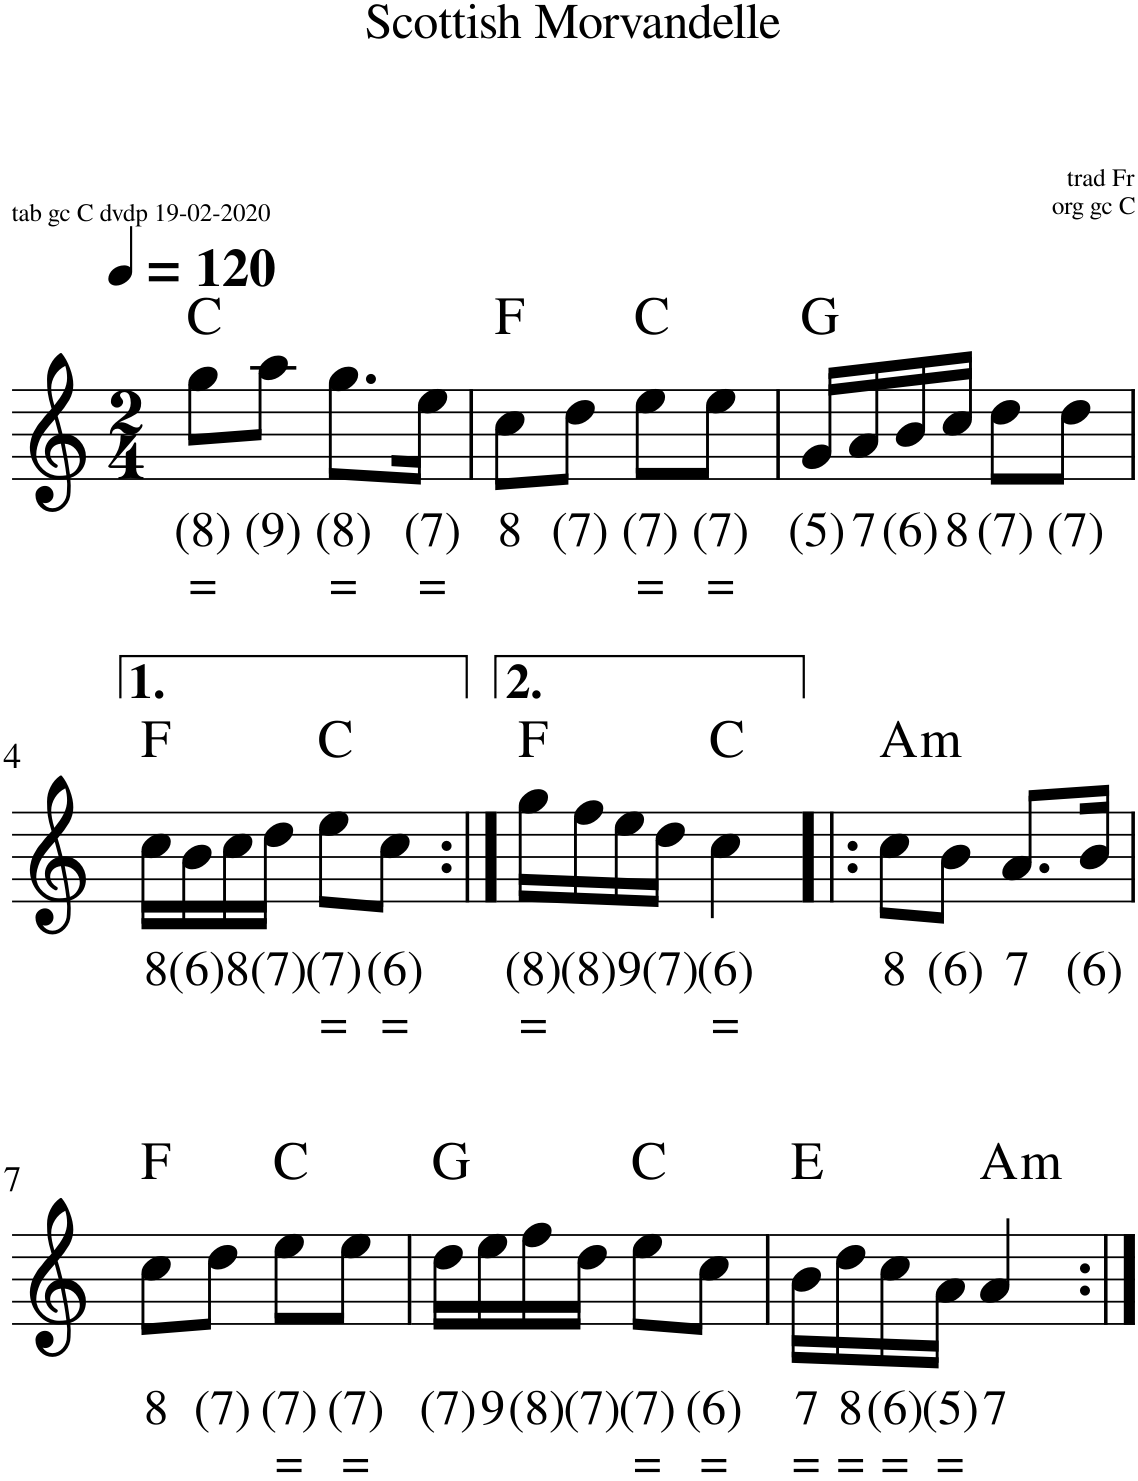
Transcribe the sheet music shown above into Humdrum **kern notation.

**kern	**text	**text	**harte
*part1	*part1	*part1	*part1
*staff1	*staff1	*staff1	*
*I"Piano	*	*	*
*I'Pno.	*	*	*
*clefG2	*	*	*
*k[]	*	*	*
*M2/4	*	*	*
*MM120	*	*	*
=1	=1	=1	=1
!	!LO:LY:b	!LO:LY:b	!
8gg\L	(8)	=	C:maj
!	!LO:LY:b	!	!
8aa\J	(9)	.	.
!	!LO:LY:b	!LO:LY:b	!
8.gg\L	(8)	=	.
!	!LO:LY:b	!LO:LY:b	!
16ee\Jk	(7)	=	.
=2	=2	=2	=2
!	!LO:LY:b	!	!
8cc\L	8	.	F:maj
!	!LO:LY:b	!	!
8dd\J	(7)	.	.
!	!LO:LY:b	!LO:LY:b	!
8ee\L	(7)	=	C:maj
!	!LO:LY:b	!LO:LY:b	!
8ee\J	(7)	=	.
=3	=3	=3	=3
!	!LO:LY:b	!	!
16g/LL	(5)	.	G:maj
!	!LO:LY:b	!	!
16a/	7	.	.
!	!LO:LY:b	!	!
16b/	(6)	.	.
!	!LO:LY:b	!	!
16cc/JJ	8	.	.
!	!LO:LY:b	!	!
8dd\L	(7)	.	.
!	!LO:LY:b	!	!
8dd\J	(7)	.	.
!!LO:LB:g=z
=4	=4	=4	=4
!	!LO:LY:b	!	!
16cc\LL	8	.	F:maj
!	!LO:LY:b	!	!
16b\	(6)	.	.
!	!LO:LY:b	!	!
16cc\	8	.	.
!	!LO:LY:b	!	!
16dd\JJ	(7)	.	.
!	!LO:LY:b	!LO:LY:b	!
8ee\L	(7)	=	C:maj
!	!LO:LY:b	!LO:LY:b	!
8cc\J	(6)	=	.
=5:|!	=5:|!	=5:|!	=5:|!
!	!LO:LY:b	!LO:LY:b	!
16gg\LL	(8)	=	F:maj
!	!LO:LY:b	!	!
16ff\	(8)	.	.
!	!LO:LY:b	!	!
16ee\	9	.	.
!	!LO:LY:b	!	!
16dd\JJ	(7)	.	.
!	!LO:LY:b	!LO:LY:b	!
4cc\	(6)	=	C:maj
=6!|:	=6!|:	=6!|:	=6!|:
!	!LO:LY:b	!	!LO:H:kt=m
8cc\L	8	.	A:min
!	!LO:LY:b	!	!
8b\J	(6)	.	.
!	!LO:LY:b	!	!
8.a/L	7	.	.
!	!LO:LY:b	!	!
16b/Jk	(6)	.	.
!!LO:LB:g=z
=7	=7	=7	=7
!	!LO:LY:b	!	!
8cc\L	8	.	F:maj
!	!LO:LY:b	!	!
8dd\J	(7)	.	.
!	!LO:LY:b	!LO:LY:b	!
8ee\L	(7)	=	C:maj
!	!LO:LY:b	!LO:LY:b	!
8ee\J	(7)	=	.
=8	=8	=8	=8
!	!LO:LY:b	!	!
16dd\LL	(7)	.	G:maj
!	!LO:LY:b	!	!
16ee\	9	.	.
!	!LO:LY:b	!	!
16ff\	(8)	.	.
!	!LO:LY:b	!	!
16dd\JJ	(7)	.	.
!	!LO:LY:b	!LO:LY:b	!
8ee\L	(7)	=	C:maj
!	!LO:LY:b	!LO:LY:b	!
8cc\J	(6)	=	.
=9	=9	=9	=9
!	!LO:LY:b	!LO:LY:b	!
16b\LL	7	=	E:maj
!	!LO:LY:b	!LO:LY:b	!
16dd\	8	=	.
!	!LO:LY:b	!LO:LY:b	!
16cc\	(6)	=	.
!	!LO:LY:b	!LO:LY:b	!
16a\JJ	(5)	=	.
!	!LO:LY:b	!	!LO:H:kt=m
4a/	7	.	A:min
=:|!	=:|!	=:|!	=:|!
*-	*-	*-	*-
